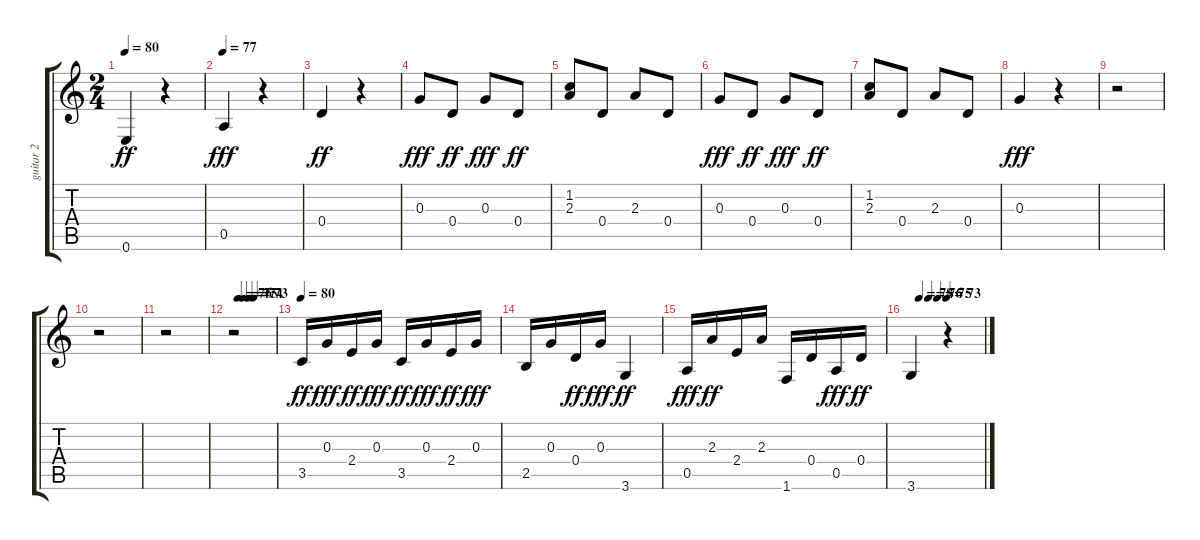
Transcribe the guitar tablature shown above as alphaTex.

\track ("guitar 2" "guitar 2") {instrument acousticguitarnylon}
\staff {score tabs}
\tuning (E4 B3 G3 D3 A2 E2) {hide}
\ts (2 4)
\tempo 80
\clef g2
\ks c
0.6.4{dy ff} r.4 |
\tempo 77
0.5.4{dy fff} r.4 |
0.4.4{dy ff} r.4 |
0.3.8{dy fff} 0.4.8{dy ff} 0.3.8{dy fff} 0.4.8{dy ff} |
(1.2 2.3).8 0.4.8 2.3.8 0.4.8 |
0.3.8{dy fff} 0.4.8{dy ff} 0.3.8{dy fff} 0.4.8{dy ff} |
(1.2 2.3).8 0.4.8 2.3.8 0.4.8 |
0.3.4{dy fff} r.4 |
r.2 |
r.2 |
r.2 |
\tempo (76 0.125)
\tempo (75 0.25)
\tempo (74 0.375)
\tempo (73 0.5)
r.2 |
\tempo 80
3.5.16{dy ff} 0.3.16{dy fff} 2.4.16{dy ff} 0.3.16{dy fff} 3.5.16{dy ff} 0.3.16{dy fff} 2.4.16{dy ff} 0.3.16{dy fff} |
2.5.16 0.3.16 0.4.16{dy ff} 0.3.16{dy fff} 3.6.4{dy ff} |
0.5.16{dy fff} 2.3.16{dy ff} 2.4.16 2.3.16 1.6.16 0.4.16 0.5.16{dy fff} 0.4.16{dy ff} |
\tempo (78 0.125)
\tempo (76 0.25)
\tempo (75 0.375)
\tempo (73 0.5)
3.6.4 r.4
